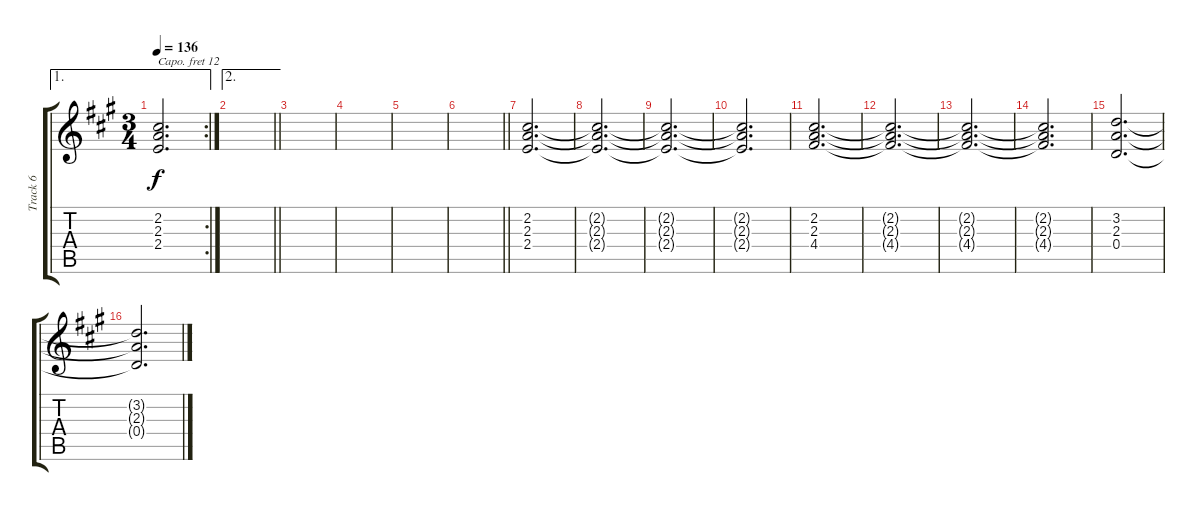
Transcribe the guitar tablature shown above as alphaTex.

\track ("Track 6" "Track 6") {instrument drawbarorgan}
\staff {score tabs}
\capo 12
\tuning (E4 B3 G3 D3 A2 E2) {hide}
\ae 1
\rc 2
\ts (3 4)
\tempo 136
\clef g2
\ks a
(2.2{t} 2.3{t} 2.4{t}).2{d dy f} |
\ae 2
\barLineRight lightlight
|
|
|
|
\barLineRight lightlight
|
(2.2 2.3 2.4).2{d} |
(2.2{t} 2.3{t} 2.4{t}).2{d} |
(2.2{t} 2.3{t} 2.4{t}).2{d} |
(2.2{t} 2.3{t} 2.4{t}).2{d} |
(2.2 2.3 4.4).2{d} |
(2.2{t} 2.3{t} 4.4{t}).2{d} |
(2.2{t} 2.3{t} 4.4{t}).2{d} |
(2.2{t} 2.3{t} 4.4{t}).2{d} |
(3.2 2.3 0.4).2{d} |
(3.2{t} 2.3{t} 0.4{t}).2{d}
